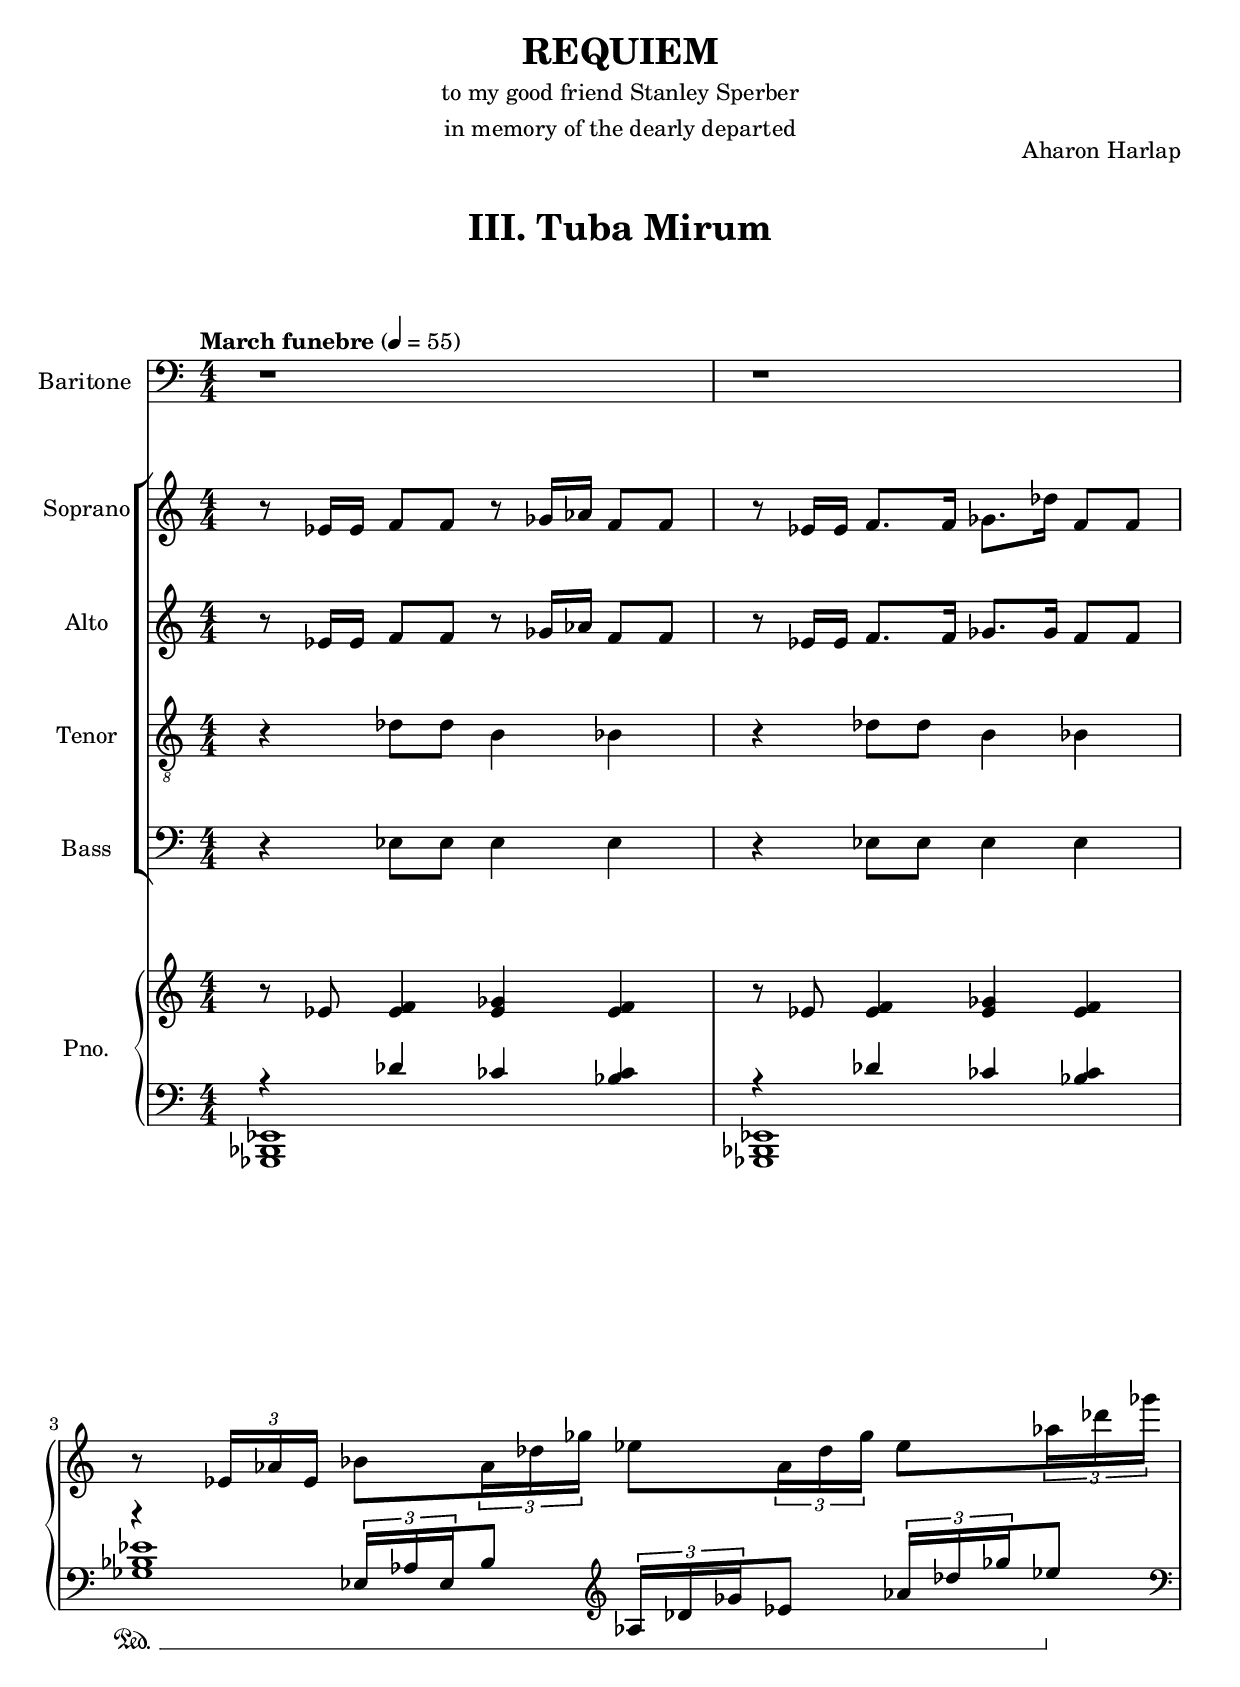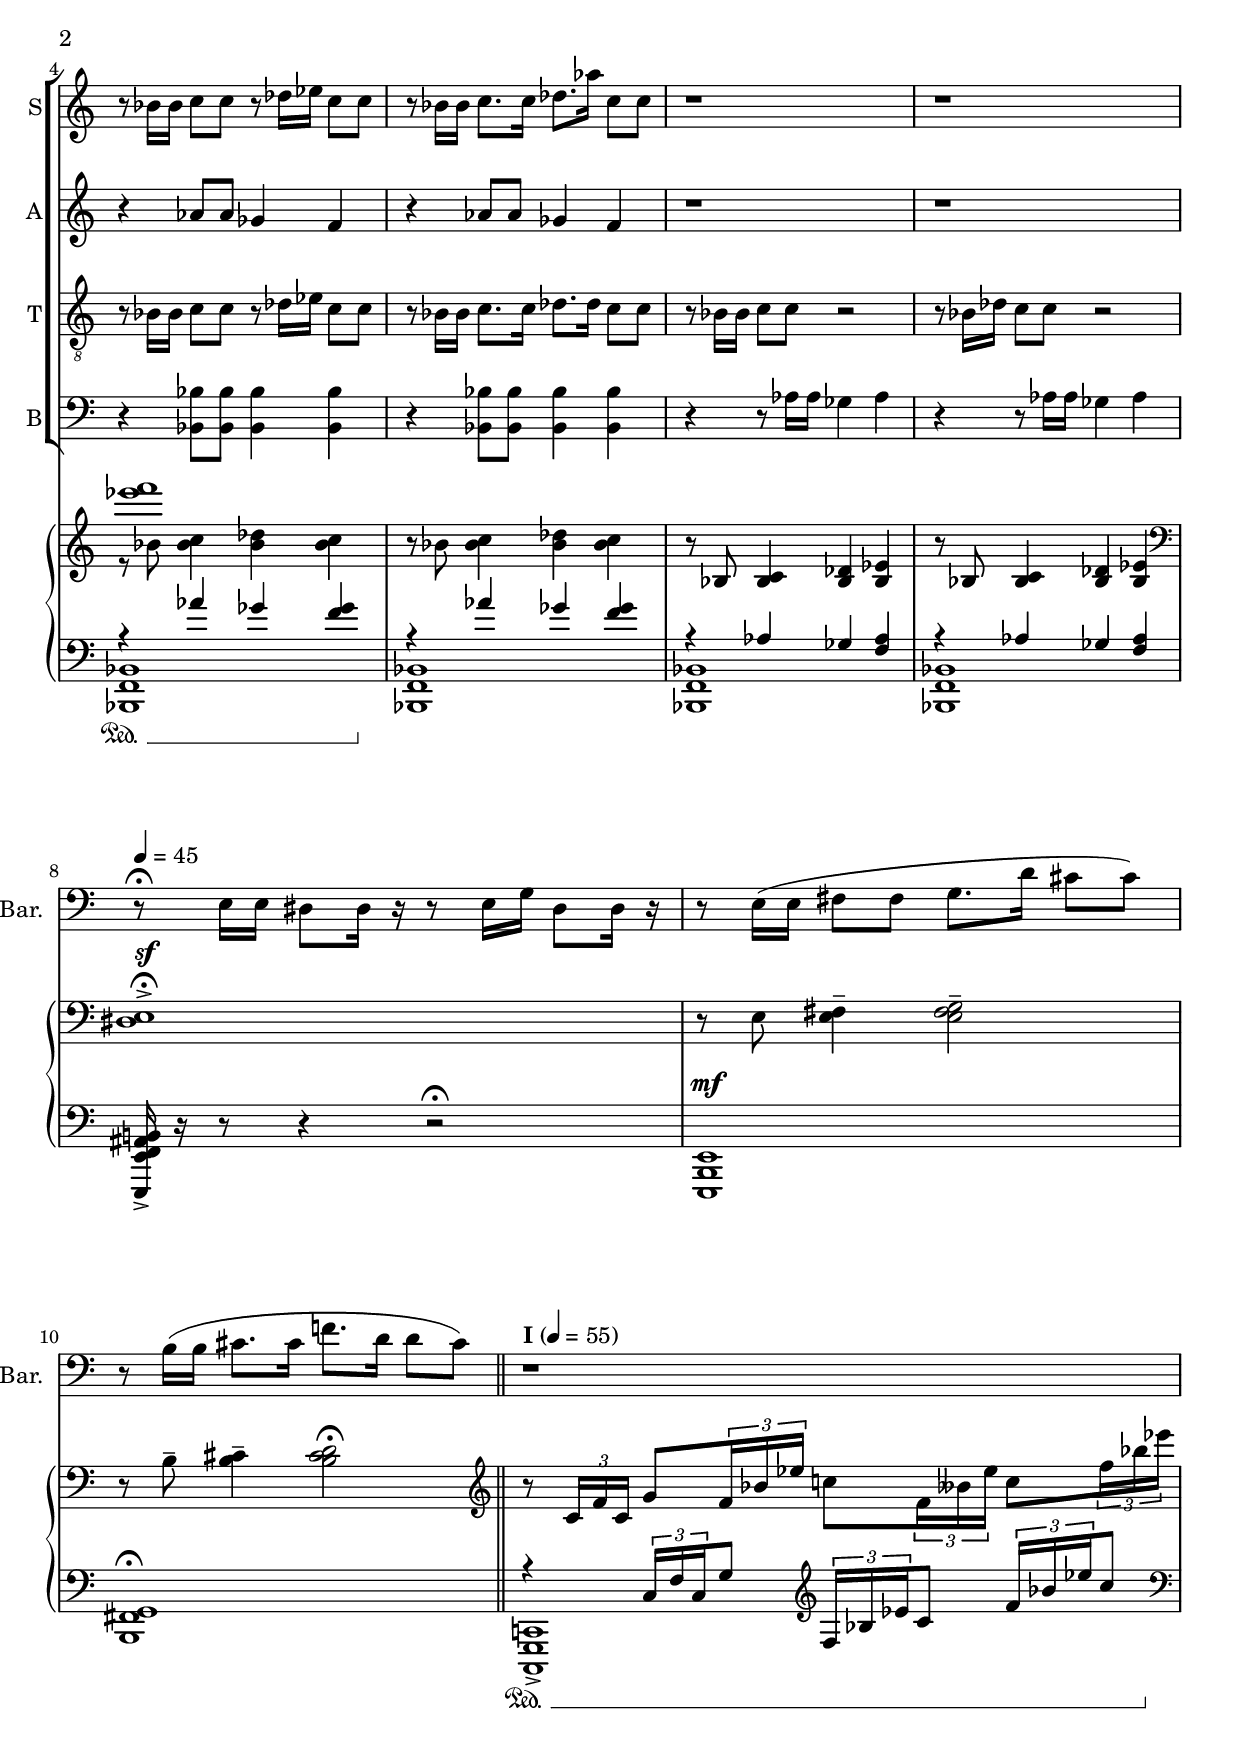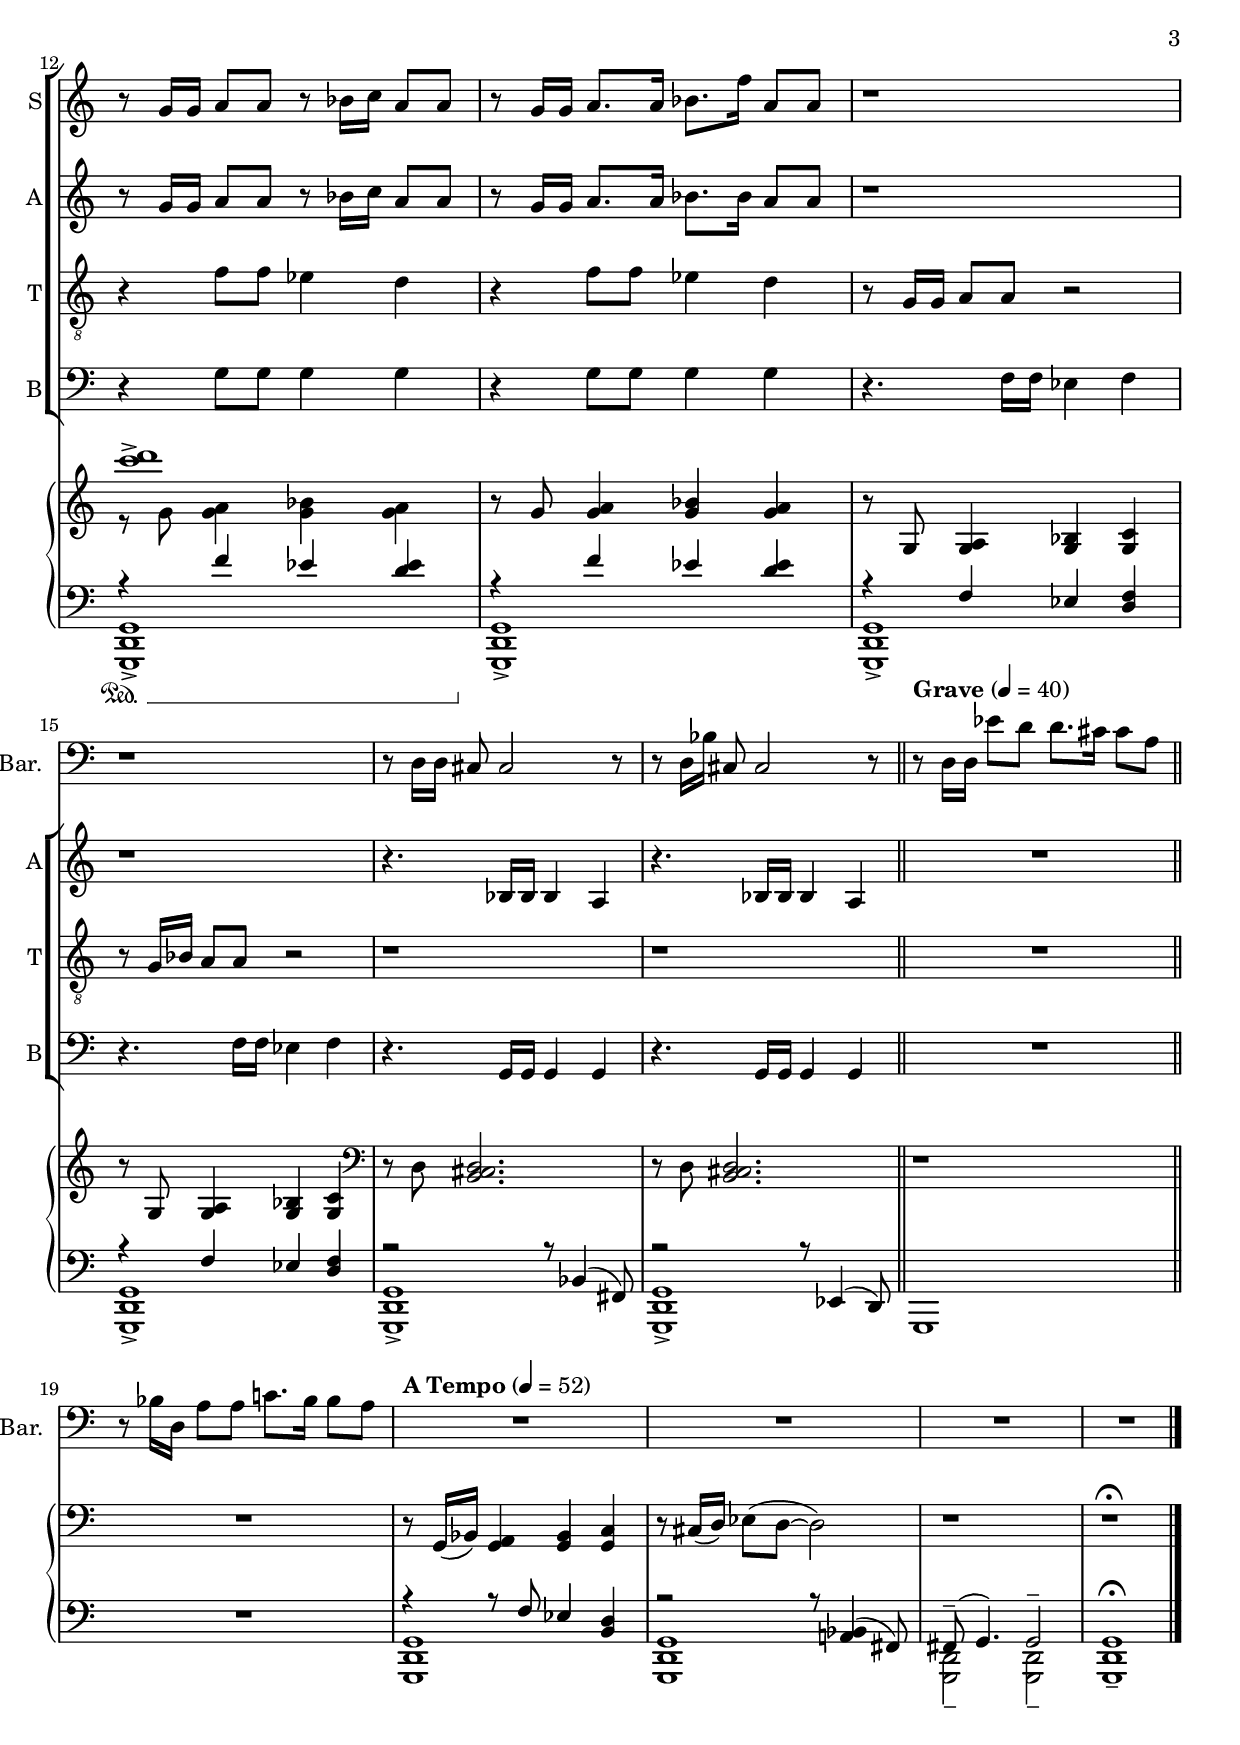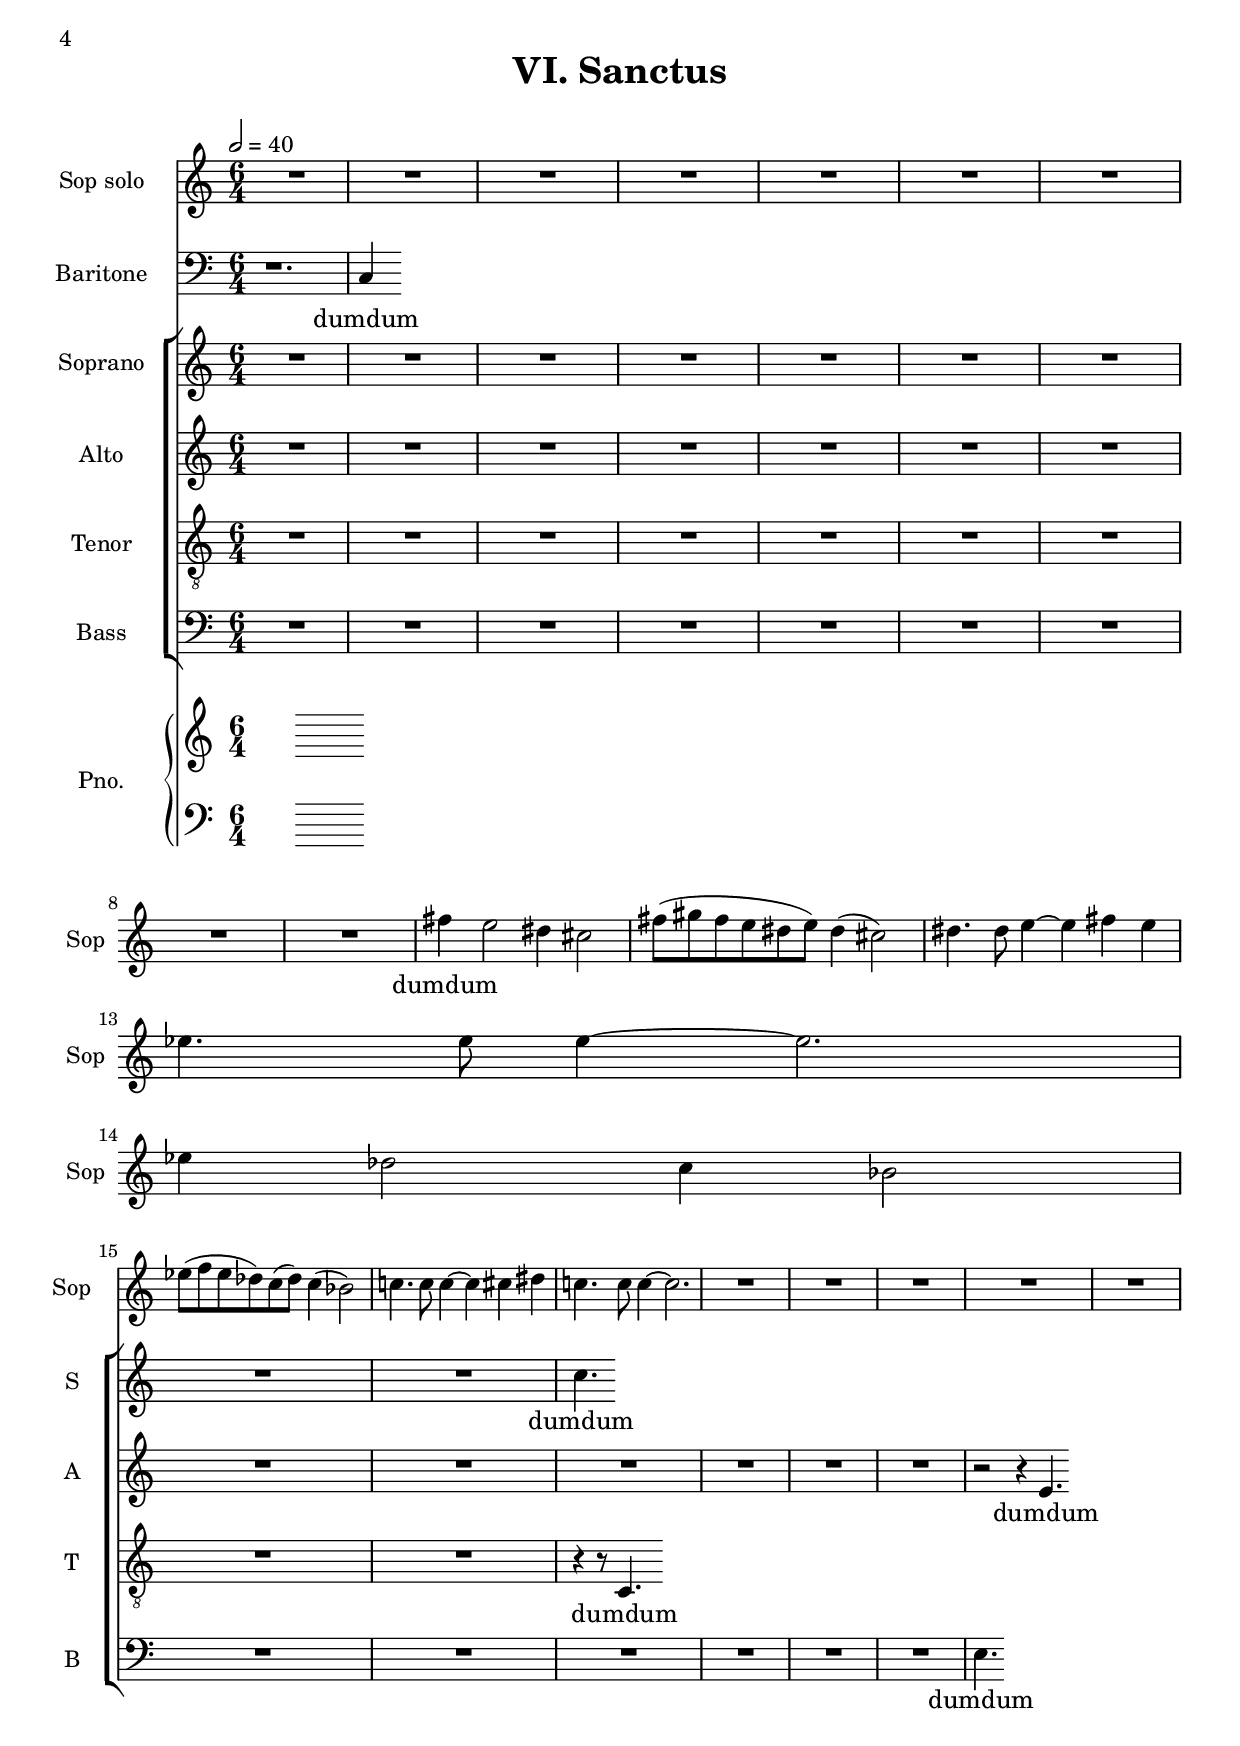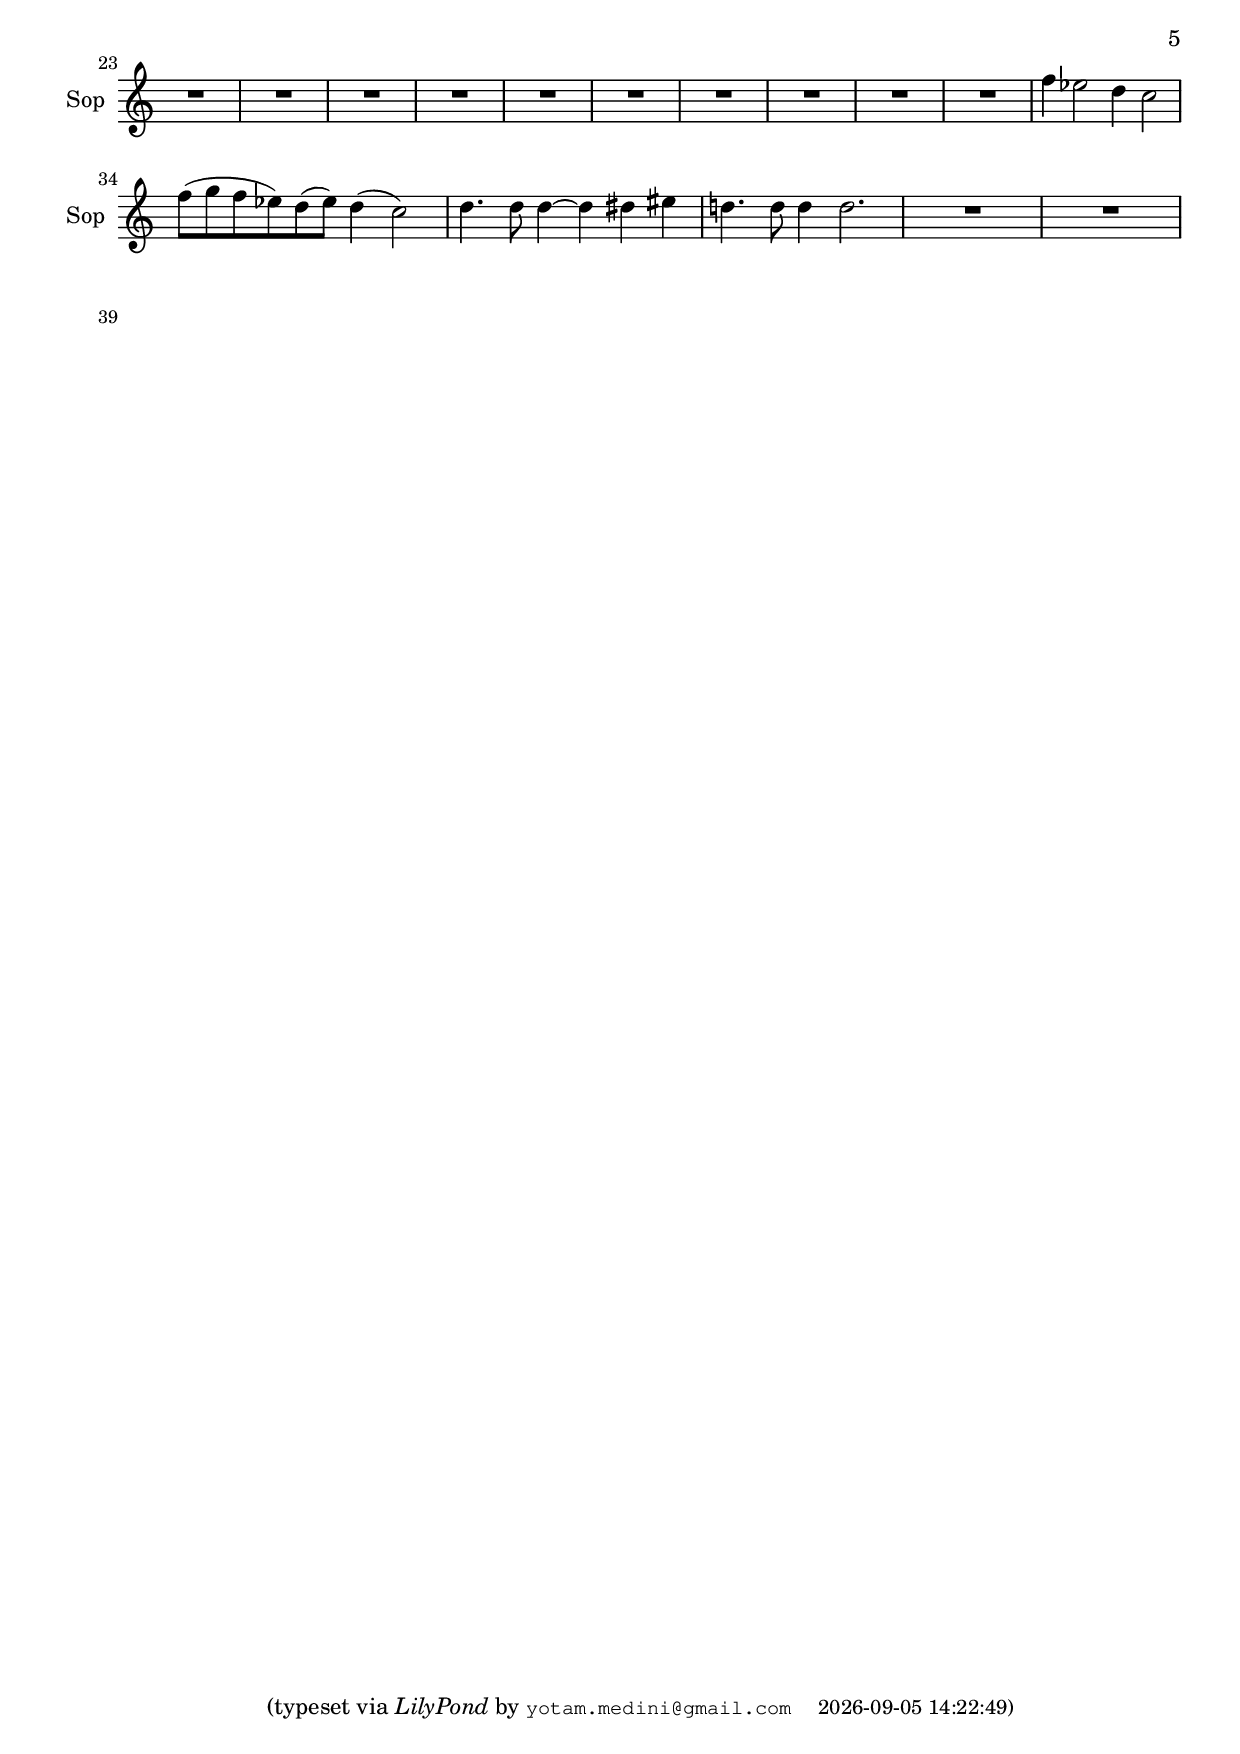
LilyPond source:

\version "2.24.3"
\include "english.ly"

"dummy" = {} % sometimes needed to make emacs LilyPond-mode happy
attaca = \markup { \italic "attaca" }
atempo = \markup { \italic "(a tempo)" }
Atempo = \markup { \italic "(A tempo)" }
break_orig = \break
% break_orig = {}
DrammaticoIntensivo = \markup { \bold "Drammatico intensivo" }
dulce = \markup { \italic "dulce" }
espress = \markup { \italic "espress." }
espressintensivo = \markup { \italic "espress. intensivo" }
fmarcato = \markup { \dynamic "f" \italic "marcato" }
fsempre = \markup { \halign #1.4 \dynamic "f" \italic "sempre" }
fsubito = \markup { \dynamic "f" \italic "subito" }
intensivo = \markup { \italic "intensivo" }
mfintensivo = \markup { \dynamic "mf" \italic "intensivo" }
moltespr = \markup { \italic "molto espressivo" } % obsolete
moltoespr = \markup { \italic "molto espressivo" }
moltorall = \markup { \bold "molto rall." }
mfagitato = \markup { \dynamic "mf" \italic "agitato" }
mpmoltoagitato = \markup { \dynamic "mp" \italic "molto agitato" }
mpsubito = \markup { \dynamic "mp" \italic "subito" }
pdulce = \markup { \dynamic "p" \italic "dulce" }
pocorall = \markup { \bold\italic "poco rall." }
pocorit = \markup { \bold\italic "poco rit." }
pocosostenuto = \markup { \bold\italic "poco sostenuto e sempre tranqillo" }
ppagitato = \markup { \dynamic "pp" \italic "agitato" }
ppmaagitato = \markup { \dynamic "pp" \italic "ma agitato" }
psempre = \markup { \dynamic "p" \italic "sempre" }
psubito = \markup { \dynamic "p" \italic "subito" }
rall = \markup{\italic "rall."}
rit = \markup{\italic rit.}
sempMarkup = \markup { \halign #1.4 \italic "sempre" \dynamic "p" }
sempre = \markup { \italic "sempre" }
sempreLegatoEspress = \markup { \italic "(sempre legato e espress.)" }
sfff = \markup { \dynamic "sfff" }
slowarpeg = \markup { \italic "(slow arpeggio)" }
ten = \markup {\italic "ten." }


makePercent = #(define-music-function (note) (ly:music?)
  "Make a percent repeat the same length as NOTE."
  (make-music 'PercentEvent 'length (ly:music-length note)))

% \include "hr1.ly"
% \include "hr2.ly"

"global3" = {
  \key c \major
  \time 4/4
  \tempo "March funebre" 4 = 55
  \dynamicUp
  \numericTimeSignature
}

"solobaritone3" =  \relative c {
  \"global3"
  \"dummy"
  r1
  % bar 2
  r
  % bar 3
  r
  % bar 4
  r
  % bar 5
  r
  % bar 6
  r
  % bar 7
  r
  % bar 8
  \tempo 4 = 45
  r8\fermata e16 e ds8 ds16 r16 r8 e16 g ds8 ds16 r16 |
  % bar 9
  r8 e16( e fs8 fs g8. d'16 cs8 cs) |
  % bar 10
  r8 b16( b cs8. cs16 f!8. d16 d8 cs) \bar "||" |
  % bar 11
  r1
  \break_orig
  % bar 12
  r
  % bar 13
  r
  % bar 14
  r
  % bar 15
  r
  % bar 16
  r8 d,16 d cs8 cs2 r8
  % bar 17
  r d16 bf' cs,8 cs2 r8 \bar "||" |
  % bar 18
  \tempo Grave 4 = 40
  r d16 d ef'8 d d8. cs16 cs8 a  \bar "||" |
  \break_orig
  % bar 19
  r bf16 d, a'8 a c!8. bf16 bf8 a |
  % bar 20
  R1*4
}

"soprano3" = \relative c' {
  \"global3"
  \"dummy"
  \time 4/4
  r8 ef16 ef f8 f r gf16 af f8 f
  % bar 2
  r ef16 ef f8. f16 gf8. df'16 f,8 f
  % bar 3
  r1
  \break_orig
  % bar 4
  r8 bf16 bf c8 c r df16 ef c8 c
  % bar 5
  r bf16 bf c8. c16 df8. af'16 c,8 c
  % bar 6
  r1
  % bar 7
  r
  \break_orig
  % bar 8
  r
  % bar 9
  r
  % bar 10
  r
  % bar 11
  r
  % bar 12
  r8 g16 g a8 a r bf16 c a8 a
  % bar 13
  r g16 g a8. a16 bf8. f'16 a,8 a
  % bar 14 
  r1 |
}

"alto3" = \relative c' {
  \"global3"
  \"dummy"
  r8 ef16 ef f8 f r gf16 af f8 f
  % bar 2
  r ef16 ef f8. f16 gf8. gf16 f8 f
  % bar 3
  r1
  % bar 4
  r4 af8 af gf4 f
  % bar 5
  r af8 af gf4 f
  % bar 6
  r1
  % bar 7
  r
  % bar 8
  r
  % bar 9
  r
  % bar 10
  r
  % bar 11
  r
  % bar 12
  r8 g16 g a8 a r bf16 c a8 a
  % bar 13
  r g16 g a8. a16 bf8. bf16 a8 a
  % bar 14
  r1
  \break_orig
  % bar 15
  r
  % bar 16
  r4. bf,16 bf bf4 a
  % bar 17
  r4. bf16 bf bf4 a
  R1*6
}

"tenor3" = \relative c' {
  \"global3"
  \"dummy"
  r4 df8 df b4 bf
  % bar 2
  r df8 df b4 bf
  % bar 3
  r1
  % bar 4
  r8 bf16 bf c8 c r df16 ef c8 c
  % bar 5
  r bf16 bf c8. c16 df8. df16 c8 c
  % bar 6
  r bf16 bf c8 c r2
  % bar 7
  r8 bf16 df c8 c r2
  % bar 8
  r1
  % bar 9
  r
  % bar 10
  r
  % bar 11
  r
  % bar 12
  r4 f8 f ef4 d
  % bar 13
  r f8 f ef4 d
  % bar 14
  r8 g,16 g a8 a r2
  % bar 15
  r8 g16 bf a8 a r2 |
  r1 | r1 |
  R1*5
}

"bass3" = \relative c {
  \"global3"
  \"dummy"
  r4 ef8 ef ef4 ef
  % bar 2
  r ef8 ef ef4 ef
  % bar 3
  r1
  % bar 4
  r4 <bf bf'>8 <bf bf'> <bf bf'>4 <bf bf'>
  % bar 5
  r <bf bf'>8 <bf bf'> <bf bf'>4 <bf bf'>
  % bar 6
  r4 r8 af'16 af gf4 af
  % bar 7
  r4 r8 af16 af gf4 af
  % bar 8
  r1
  % bar 9
  r
  % bar 10
  r
  % bar 11
  r
  % bar 12
  r4 g8 g g4 g
  % bar 13
  r g8 g g4 g
  % bar 14
  r4. f16 f ef4 f
  % bar 15
  r4. f16 f ef4 f
  % bar 16
  r4. g,16 g g4 g
  % bar 17
  r4. g16 g g4 g
  R1*5
}

"pianoRight3" = \relative c' {
  \"global3"
  \"dummy"
  % bar 1
  r8 ef <ef f>4 <ef gf> <ef f> |
  r8 ef <ef f>4 <ef gf> <ef f> |
  r8     \tuplet 3/2 {ef16[ af ef]}
    bf'8[ \tuplet 3/2 {af16 df gf]}
    ef!8[ \tuplet 3/2 {af,16 df gf]}
    ef8[ \tuplet 3/2 {af16 df gf]} |
  % bar 4
  <<
    \new Voice { \voiceOne { <ef f>1 } }
    \new Voice { \voiceTwo { r8 bf, <bf c>4 <bf df> <bf c> } }
  >> |
  % bar 5
  r8 bf <bf c>4 <bf df> <bf c> |
  % bar 6
  r8 bf, <bf c>4 <bf df> <bf ef> |
  % bar 7
  r8 bf <bf c>4 <bf df> <bf ef> |
  \clef bass
  % bar 8
  <ds, e>1->\sf\fermata
  % bar 9
  r8 e8 <e fs>4-- <e fs g>2-- |
  % bar 10
  r8 b'8-- <b cs>4-- <b cs d>2\fermata \clef "G" \bar "||" |
  % bar 11
  \tempo "I" 4 = 55
  r8     \tuplet 3/2 {c16[ f c]}
    g'8[ \tuplet 3/2 {f16 bf ef]}
    c!8[ \tuplet 3/2 {f,16 bff ef]}
    c8[ \tuplet 3/2 {f16 bf ef]} |
  % bar 12
  <<
    \new Voice { \voiceOne { <c d>1-> } }
    \new Voice { \voiceTwo { r8 g, <g a>4 <g bf> <g a> } }
  >> |
  % bar 13
  r8 g <g a>4 <g bf> <g a> |
  % bar 14
  r8 g, <g a>4 <g bf> <g c> |
  \break_orig
  % bar 15
  r8 g <g a>4 <g bf> <g c> |
  \clef "F"
  % bar 16
  r8 d8 <b cs d>2. |
  % bar 17
  r8 d8 <b cs d>2. \bar "||" |
  % bar 18
  r1  \bar "||" |
  % bar 19
  R1 |
  % bar 20
  \tempo "A Tempo" 4 = 52
  \clef "F"
  r8 g16( bf) <g a>4 <g bf> <g c> |
  % bar 21
  r8 cs16( d) ef8( d~ d2) |
  % bar 22
  r1
  % bar 22
  r1\fermata \bar "|." |
}

"pianoLeft3" = \relative c {
  \"global3"
  \"dummy"
  \repeat unfold 2 {
  <<
    \new Voice { \voiceOne { r4 df' cf <bf cf> } }
    \new Voice { \voiceTwo { <gf,, bf ef>1 } }
  >> |
  }
  <<
    \new Voice { \voiceOne {
      r4 \tuplet 3/2 {ef''16[ af ef} bf'8]
      \clef "G"
      \tuplet 3/2 {af16[ df gf} ef8]
      \tuplet 3/2 {af16[ df gf} ef8]
      \clef bass
    } }
    \new Voice { \voiceTwo { <gf,, bf ef>1 } }
    \new Voice { \voiceThree { s8\sustainOn s4. s4. s8\sustainOff } }
  >>
  % bar 4
  <<
    \new Voice { \voiceOne { r4 af' gf <f gf> } }
    \new Voice { \voiceTwo { <bf,,, f' bf>1 } }
    \new Voice { \voiceThree { s8\sustainOn s4. s4. s8\sustainOff } }
  >>
  % bar 5
  <<
    % \set Staff.pedalSustainStyle = #'mixed
    \new Voice { \voiceOne { r4 af''' gf <f gf> } }
    \new Voice { \voiceTwo { <bf,,, f' bf>1 } }
  >>
  % bar 6
  <<
    \new Voice { \voiceOne { r4 af'' gf <f af> } }
    \new Voice { \voiceTwo { <bf,, f' bf>1 } }
  >>
  % bar 7
  <<
    \new Voice { \voiceOne { r4 af'' gf <f af> } }
    \new Voice { \voiceTwo { <bf,, f' bf>1 } }
  >>
  % bar 8
  <e, e' f as b!>16-> r16 r8 r4 r2\fermata |
  % bar 9
  <e b' e>1\mf |
  % bar 10
  <b' fs' g>1\fermata \bar "||" |
  % bar 11
  <<
   \new Voice { \voiceOne { 
      r4 \tuplet 3/2 {c'16[ f c} g'8]
      \clef "G"
      \tuplet 3/2 {f16[ bf ef} c8]
      \tuplet 3/2 {f16[ bf ef} c8]
      \clef bass
   } }
   \new Voice { \voiceTwo {  <c,,,, g' c!>1-> } }
   \new Voice { \voiceThree { 
     s16\sustainOn s16 s8 s4 s4 s8. s16\sustainOff
   } }
  >> |
  % bar 12
  <<
    \new Voice { \voiceOne { r4 f''' ef <d ef> } }
    \new Voice { \voiceTwo { <g,,, d' g>1-> } }
    \new Voice { \voiceThree { s16\sustainOn s16 s8 s4 s4 s8. s16\sustainOff } }
  >> |
  % bar 13
  <<
    \new Voice { \voiceOne { r4 f''' ef <d ef> } }
    \new Voice { \voiceTwo { <g,,, d' g>1-> } }
  >> |
  % bar 14
  <<
    \new Voice { \voiceOne { r4 f'' ef <d f> } }
    \new Voice { \voiceTwo { <g,, d' g>1-> } }
  >> |
  % bar 15
  <<
    \new Voice { \voiceOne { r4 f'' ef <d f> } }
    \new Voice { \voiceTwo { <g,, d' g>1-> } }
  >> |
  % bar 16
  <<
    \new Voice { \voiceOne { r2 r8 bf'4( fs8) } }
    \new Voice { \voiceTwo { <g, d' g>1-> } }
  >> |
  % bar 17
  <<
    \new Voice { \voiceOne { r2 r8 ef'4( d8) } }
    \new Voice { \voiceTwo { <g, d' g>1-> } }
  >> \bar "||" 
  % bar 18
  g1 \bar "||" |
  % bar 19
  R1 |
  % bar 20
  <<
    \new Voice { \voiceOne { r4 r8 f''8 ef4 <b d> } }
    \new Voice { \voiceTwo { <g, d' g>1 } }
  >>  
  % bar 21
  <<
    \new Voice { \voiceOne { r2 r8 <a'! bf>4( fs8) } }
    \new Voice { \voiceTwo { <g, d' g>1 } }
  >>  
  % bar 22
  <<
    \new Voice { \voiceOne { fs'8--( g4.)  g2-- } }
    \new Voice { \voiceTwo { <g, d'>2-- <g d'>2-- } }
  >>  
  % bar 23
  <g d' g>1--\fermata \bar "|." |
}

"lyricsSoloBar3" = \lyricmode {
}

"lyricsSop3" = \lyricmode {
}

"lyricsAlt3" = \lyricmode {
}

"lyricsTen3" = \lyricmode {
}

"lyricsBas3" = \lyricmode {
}

"score3" = \score {
  \header {
    title = "III. Tuba Mirum"
    subtitle = ##f
    composer = ##f
  }
  <<
    \new Staff = "solo" \with {
      instrumentName = "Baritone"
      shortInstrumentName = "Bar."
    } { 
      \new Voice = "solo" {
        \clef bass
        \"solobaritone3"
        \"dummy"
      }
    }
    \new Lyrics = "solo"
    \context Lyrics = "solo" {
      \lyricsto "solo" {
        \"lyricsSoloBar3"
        \"dummy"
      }
    }
    \new ChoirStaff <<
      \new Staff = "soprano" \with {
        instrumentName = "Soprano"
        shortInstrumentName = "S"
      } {
        \new Voice = "soprano" {
          \"soprano3"
          \"dummy"
        }
      }
      \new Lyrics = "soprano"
      \context Lyrics = "soprano" {
        \lyricsto "soprano" {
          \"lyricsSop3"
          \"dummy"
        }
      }
      \new Staff = "alto" \with {
        instrumentName = "Alto"
        shortInstrumentName = "A"
      } {
        \new Voice = "alto" {
          \"alto3"
          \"dummy"
        }
      }
      \new Lyrics = "alto"
      \context Lyrics = "alto" {
        \lyricsto "alto" {
          \"lyricsAlt3"
          \"dummy"
        }
      }
      \new Staff = "tenor" \with {
        instrumentName = "Tenor"
        shortInstrumentName = "T"
      } {
        \new Voice = "tenor" {
          \clef "G_8"
          \"tenor3"
          \"dummy"
        }
      }
      \new Lyrics = "tenor"
      \context Lyrics = "tenor" {
        \lyricsto "tenor" {
          \"lyricsTen3"
          \"dummy"
        }
      }
      \new Staff = "bass" \with {
        instrumentName = "Bass" 
        shortInstrumentName = "B"
      } {
        \new Voice = "bass" {
          \clef bass
          \"bass3"
          \"dummy"
        }
      }
      \new Lyrics = "bass"
      \context Lyrics = "bass" {
        \lyricsto "bass" {
          \"lyricsBas3"
          \"dummy"
        }
      }
    >>
    \new PianoStaff \with { instrumentName = "Pno." } <<
      \new Staff = "upper" { \clef treble \"pianoRight3" \"dummy" }
      \new Staff = "lower" \with {
	\consists "Sustain_pedal_engraver"
        pedalSustainStyle = #'mixed
      } { 
        % \override Staff.SustainPedalLineSpanner.staff-padding = #5
        \clef bass 
        \"pianoLeft3" \"dummy" 
      }
    >>
  >>
  \layout {
    \context {
      \Staff
      \RemoveEmptyStaves
    }
    \context {
      \ChoirStaff
      \RemoveEmptyStaves
    }
  }
}

% \include "hr4.ly"
% \include "hr5.ly"
"global6" = {
  \key c \major
  \time  6/4
  \tempo 2 = 40
  \dynamicUp
  \numericTimeSignature
}

"soloSoprano6" =  \relative c'' {
  \"global6"
  \"dummy"
  R1.*9 |
  % bar 10
  fs4 e2 ds4 cs2 |
  % bar 11
  fs8( gs fs e ds e) ds4( cs2) |
  % bar 12
  ds4. ds8 e4 ~ e4 fs4 e
  \break_orig
  % bar 13
  ef4. ef8 ef4 ~ ef2. |
  \break_orig
  % bar 14
  ef4 df2 c4 bf2
  \break_orig
  % bar 15
  ef8[( f ef df) c( df)] c4( bf2) |
  % bar 16
  c!4. c8 c4 ~ c4 cs4 ds |
  % bar 17
  c!4. c8 c4 ~ c2. |
  % bar 18
  R1.*15 |
  % bar 33
  f4 ef2 d4 c2 |
  \break_orig
  % bar 34
  f8[( g f ef) d( ef)] d4( c2) |
  % bar 35
  d4. d8 d4 ~ d4 ds es |
  % bar 36
  d!4. d8 d4 d2. |
  R1.*8
  \bar "|."
}

"soloBaritone6" =  \relative c {
  \"global6"
  \"dummy"
  r1. |
  c4
}

"soprano6" = \relative c'' {
  \"global6"
  \"dummy"
  R1.*16 |
  % bar 17
  c4.
}

"alto6" = \relative c' {
  \"global6"
  \"dummy"
  R1.*20 |
  % bar 21
  r2 r4 e4.
}

"tenor6" = \relative c {
  \"global6"
  \"dummy"
  R1.*16 |
  % bar 17
  r4 r8 c4.
}

"bass6" = \relative c {
  \"global6"
  \"dummy"
  R1.*20 |
  % bar 21
  e4.
}

"pianoRight6" = \relative c'' {
  \"global6"
  \"dummy"
}

"pianoLeft6" = \relative c {
 \"global6"
  \"dummy"
}

"lyricsSoloSop6" = \lyricmode {
   dumdum
}

"lyricsSoloBar6" = \lyricmode {
   dumdum
}

"lyricsSop6" = \lyricmode {
   dumdum
}

"lyricsAlt6" = \lyricmode {
   dumdum
}

"lyricsTen6" = \lyricmode {
   dumdum
}

"lyricsBas6" = \lyricmode {
   dumdum
}

"score6" = \score {
  \header {
    title = "VI. Sanctus"
    subtitle = ##f
    composer = ##f
  }
  <<
    \new Staff = "soloSopStaff" \with {
      instrumentName = "Sop solo"
      shortInstrumentName = "Sop"
    } {
      \new Voice = "solo" {
        \"soloSoprano6"
        \"dummy"
      }
    }
    \new Lyrics = "solosopLyrics"
    \context Lyrics = "solosopLyrics" {
      \lyricsto "solo" {
        \"lyricsSoloSop6"
        \"dummy"
      }
    }
    \new Staff = "solobar" \with {
      instrumentName = "Baritone"
      shortInstrumentName = "Bar."
    } {
      \new Voice = "solobar" {
        \clef bass
        \"soloBaritone6"
        \"dummy"
      }
    }
    \new Lyrics = "solobar"
    \context Lyrics = "solobar" {
      \lyricsto "solobar" {
        \"lyricsSoloBar6"
        \"dummy"
      }
    }
    \new ChoirStaff <<
      \new Staff = "soprano" \with {
	instrumentName = #"Soprano"
        shortInstrumentName = "S"
      } {
        \new Voice = "soprano" {
          \"soprano6"
          \"dummy"
        }
      }
      \new Lyrics = "soprano"
      \context Lyrics = "soprano" {
        \lyricsto "soprano" {
          \"lyricsSop6"
          \"dummy"
        }
      }
      \new Staff = "alto" \with {
        instrumentName = #"Alto"
        shortInstrumentName = "A"
      } {
        \new Voice = "alto" {
          \"alto6"
          \"dummy"
        }
      }
      \new Lyrics = "alto"
      \context Lyrics = "alto" {
        \lyricsto "alto" {
          \"lyricsAlt6"
          \"dummy"
        }
      }
      \new Staff = "tenor" \with {
        instrumentName = #"Tenor" \clef "G_8"
        shortInstrumentName = "T"
      } {
        \new Voice = "tenor" {
          \"tenor6"
          \"dummy"
        }
      }
      \new Lyrics = "tenor"
      \context Lyrics = "tenor" {
        \lyricsto "tenor" {
          \"lyricsTen6"
          \"dummy"
        }
      }
      \new Staff = "bass" \with {
        instrumentName = #"Bass" \clef bass
        shortInstrumentName = "B"
      } {
        \new Voice = "bass" {
          \"bass6"
          \"dummy"
        }
      }
      \new Lyrics = "bass"
      \context Lyrics = "bass" {
        \lyricsto "bass" {
          \"lyricsBas6"
          \"dummy"
        }
      }
    >>
    \new PianoStaff \with {
      instrumentName = "Pno." 
      shortInstrumentName = "P" 
    } <<
      \new Staff = "upper" { \clef treble \"pianoRight6" }
      \new Staff = "lower" { \clef bass \"pianoLeft6" }
    >>
  >>
  \layout {
    indent = 2.0\cm
    short-indent = 1.0\cm
    \context {
      \Staff
      \RemoveEmptyStaves
    }
    \context {
      \ChoirStaff
      \RemoveEmptyStaves
    }
  }
}


\paper{
  #(set-paper-size "a4")

  % system-system-spacing.basic-distance = #8

  oddFooterMarkup = \markup {
    \hspace #20
    % \onLastPage { LilyPond 2.25
    \if \on-last-page {
      (typeset via \italic "LilyPond"
        by {\small\typewriter "yotam.medini@gmail.com"}
      \small \typewriter
      \hspace #2
      \small
      \simple #(strftime "%Y-%m-%d %H:%M:%S)" (localtime (current-time)))
    } {
      \with-dimensions #'(0 . 0) #'(0 . 0) \transparent " "
    }
  }
  evenFooterMarkup = \oddFooterMarkup
}


\book {
  \paper {
    print-all-headers = ##t
  }
  \header {
    title = "REQUIEM"
    subtitle = \markup \center-column {
    \normal-text \smaller "to my good friend Stanley Sperber"
    \normal-text \smaller "in memory of the dearly departed"
    }
    % Do not display the default LilyPond footer for this book
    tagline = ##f
    composer = "Aharon Harlap"
    pdfauthor = "yotam.medini@gmail.com"
  }
  \markup { \vspace #1 }
  % \"score1"
  % \"score2"
  \"score3"
  % \"score4"
  % \"score5"
  \"score6"
}
